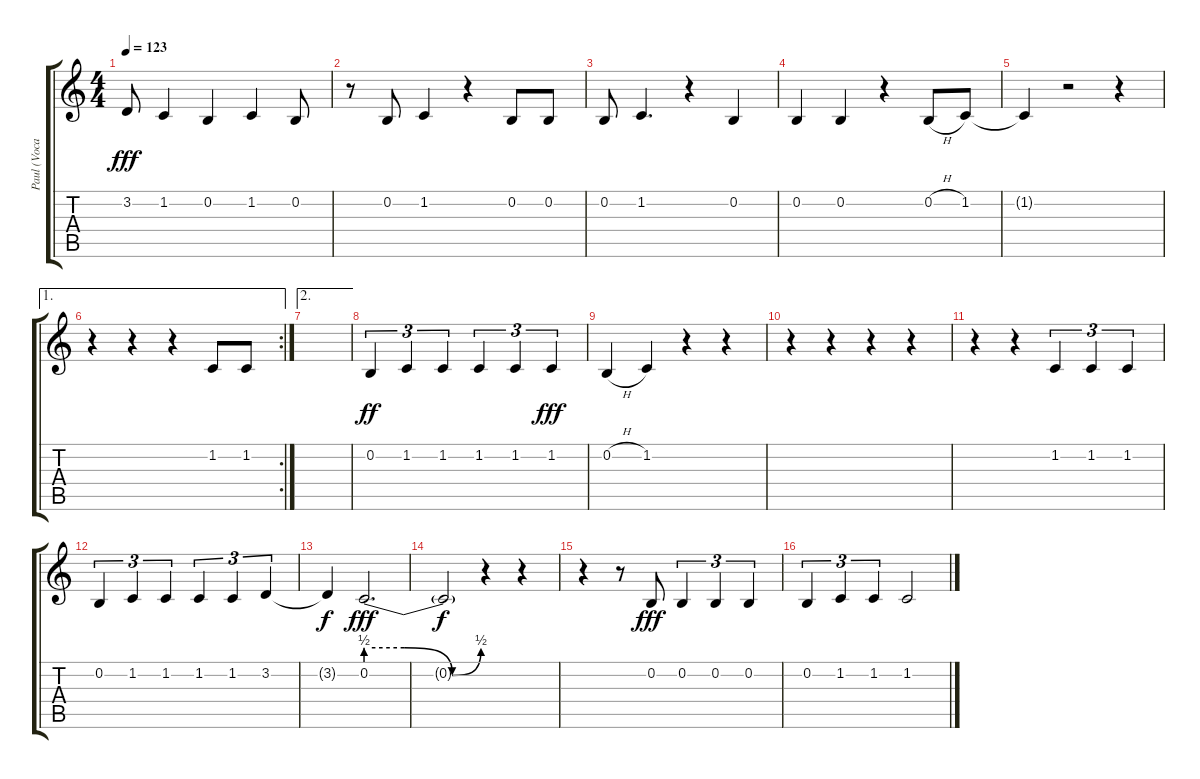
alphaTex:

\track ("Paul (Vocals)" "Paul (Voca") {instrument honkytonkpiano}
\staff {score tabs}
\tuning (E4 B3 G3 D3 A2 E2) {hide}
\ts (4 4)
\tempo 123
\clef g2
\ks c
3.2.8{dy fff} 1.2.4 0.2.4 1.2.4 0.2.8 |
r.8 0.2.8 1.2.4 r.4 0.2.8 0.2.8 |
0.2.8 1.2.4{d} r.4 0.2.4 |
0.2.4 0.2.4 r.4 0.2{h}.8 1.2.8 |
1.2{t}.4 r.2 r.4 |
\ae 1
\rc 2
r.4 r.4 r.4 1.2.8 1.2.8 |
\ae 2
|
0.2.4{tu (3 2) dy ff} 1.2.4{tu (3 2)} 1.2.4{tu (3 2)} 1.2.4{tu (3 2)} 1.2.4{tu (3 2)} 1.2.4{tu (3 2) dy fff} |
0.2{h}.4 1.2.4 r.4 r.4 |
r.4 r.4 r.4 r.4 |
r.4 r.4 1.2.4{tu (3 2)} 1.2.4{tu (3 2)} 1.2.4{tu (3 2)} |
0.2.4{tu (3 2)} 1.2.4{tu (3 2)} 1.2.4{tu (3 2)} 1.2.4{tu (3 2)} 1.2.4{tu (3 2)} 3.2.4{tu (3 2)} |
3.2{t}.4{dy f} 0.2{be (custom 0 2 20 2 45 0 60 2)}.2{d dy fff} |
0.2{t}.2{dy f} r.4 r.4 |
r.4 r.8 0.2.8{dy fff} 0.2.4{tu (3 2)} 0.2.4{tu (3 2)} 0.2.4{tu (3 2)} |
0.2.4{tu (3 2)} 1.2.4{tu (3 2)} 1.2.4{tu (3 2)} 1.2.2
